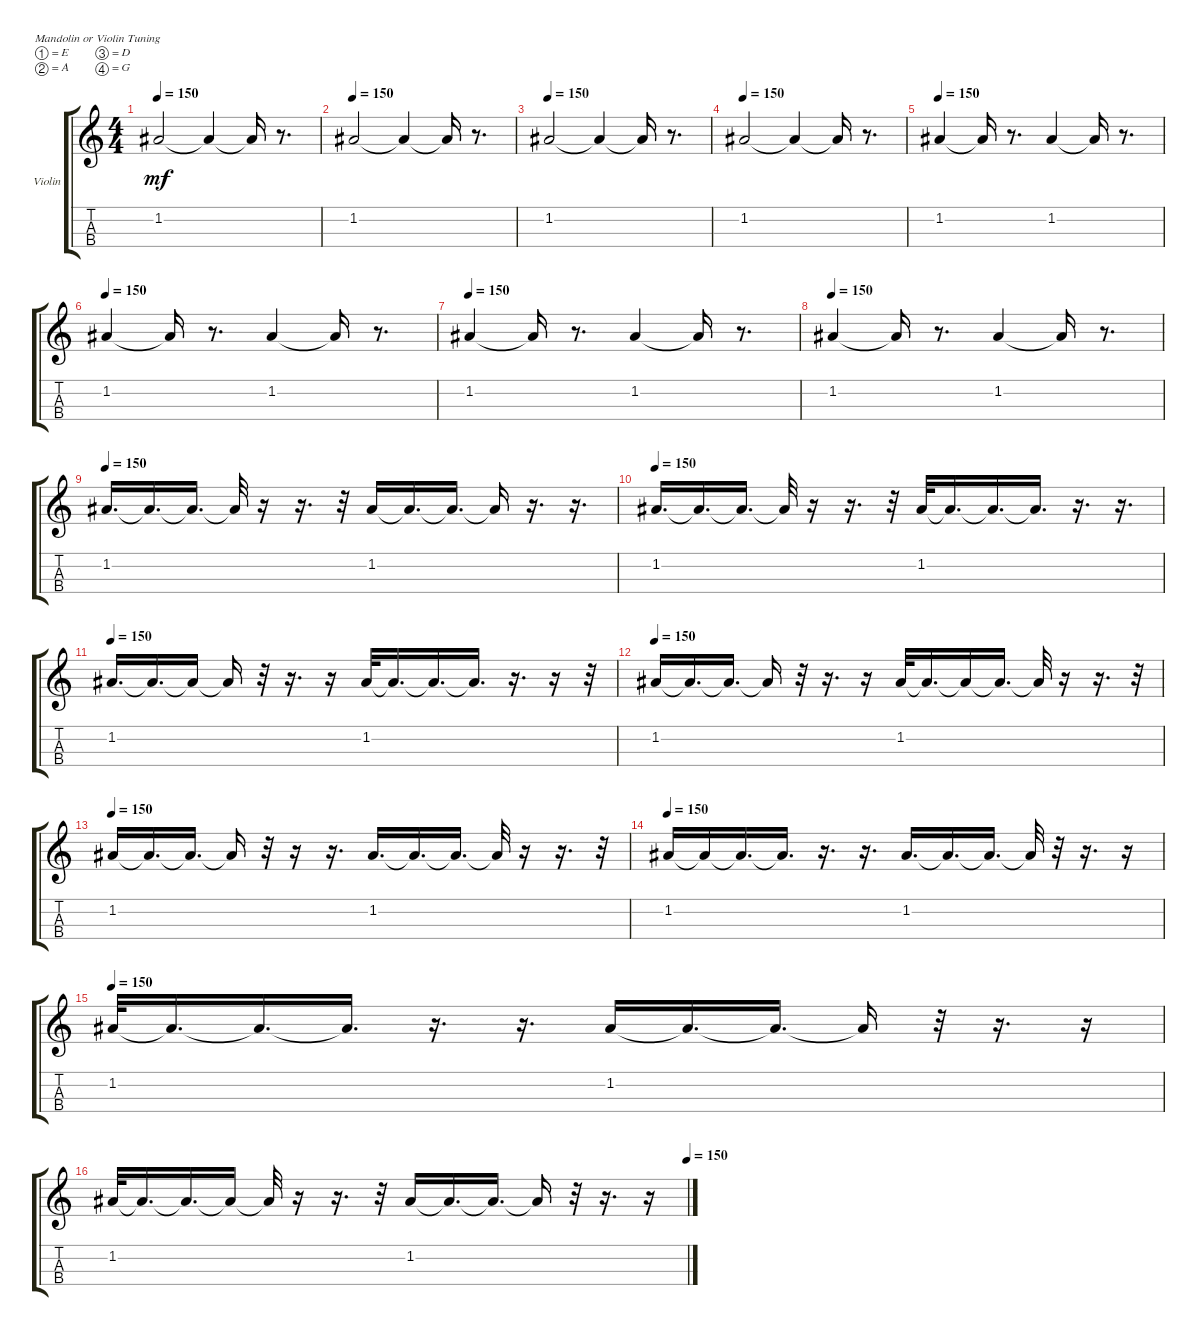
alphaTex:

\bracketExtendMode groupsimilarinstruments
\firstSystemTrackNameOrientation horizontal
\otherSystemsTrackNameOrientation horizontal
\track ("Strings" "Violin") {instrument violin}
\staff {score tabs}
\tuning (E5 A4 D4 G3)
\ts (4 4)
\tempo 150
\clef g2
\ks c
1.2.2{dy mf} 1.2{t}.4 1.2{t}.16 r.8{d} |
\tempo 150
1.2.2 1.2{t}.4 1.2{t}.16 r.8{d} |
\tempo 150
1.2.2 1.2{t}.4 1.2{t}.16 r.8{d} |
\tempo 150
1.2.2 1.2{t}.4 1.2{t}.16 r.8{d} |
\tempo 150
1.2.4 1.2{t}.16 r.8{d} 1.2.4 1.2{t}.16 r.8{d} |
\tempo 150
1.2.4 1.2{t}.16 r.8{d} 1.2.4 1.2{t}.16 r.8{d} |
\tempo 150
1.2.4 1.2{t}.16 r.8{d} 1.2.4 1.2{t}.16 r.8{d} |
\tempo 150
1.2.4 1.2{t}.16 r.8{d} 1.2.4 1.2{t}.16 r.8{d} |
\tempo 150
1.2.16{d} 1.2{t}.16{d} 1.2{t}.16{d} 1.2{t}.32 r.16 r.16{d} r.32 1.2.16 1.2{t}.16{d} 1.2{t}.16{d} 1.2{t}.16 r.16{d} r.16{d} |
\tempo 150
1.2.16{d} 1.2{t}.16{d} 1.2{t}.16{d} 1.2{t}.32 r.16 r.16{d} r.32 1.2.32 1.2{t}.16{d} 1.2{t}.16{d} 1.2{t}.16{d} r.16{d} r.16{d} |
\tempo 150
1.2.16{d} 1.2{t}.16{d} 1.2{t}.16 1.2{t}.16 r.32 r.16{d} r.16 1.2.32 1.2{t}.16{d} 1.2{t}.16{d} 1.2{t}.16{d} r.16{d} r.16 r.32 |
\tempo 150
1.2.16 1.2{t}.16{d} 1.2{t}.16{d} 1.2{t}.16 r.32 r.16{d} r.16 1.2.32 1.2{t}.16{d} 1.2{t}.16 1.2{t}.16{d} 1.2{t}.32 r.16 r.16{d} r.32 |
\tempo 150
1.2.16 1.2{t}.16{d} 1.2{t}.16{d} 1.2{t}.16 r.32 r.16 r.16{d} 1.2.16{d} 1.2{t}.16{d} 1.2{t}.16{d} 1.2{t}.32 r.16 r.16{d} r.32 |
\tempo 150
1.2.16 1.2{t}.16 1.2{t}.16{d} 1.2{t}.16{d} r.16{d} r.16{d} 1.2.16{d} 1.2{t}.16{d} 1.2{t}.16{d} 1.2{t}.32 r.32 r.16{d} r.16 |
\tempo 150
1.2.32 1.2{t}.16{d} 1.2{t}.16{d} 1.2{t}.16{d} r.16{d} r.16{d} 1.2.16 1.2{t}.16{d} 1.2{t}.16{d} 1.2{t}.16 r.32 r.16{d} r.16 |
\tempo (150 1)
1.2.32 1.2{t}.16{d} 1.2{t}.16{d} 1.2{t}.16 1.2{t}.32 r.16 r.16{d} r.32 1.2.16 1.2{t}.16{d} 1.2{t}.16{d} 1.2{t}.16 r.32 r.16{d} r.16
